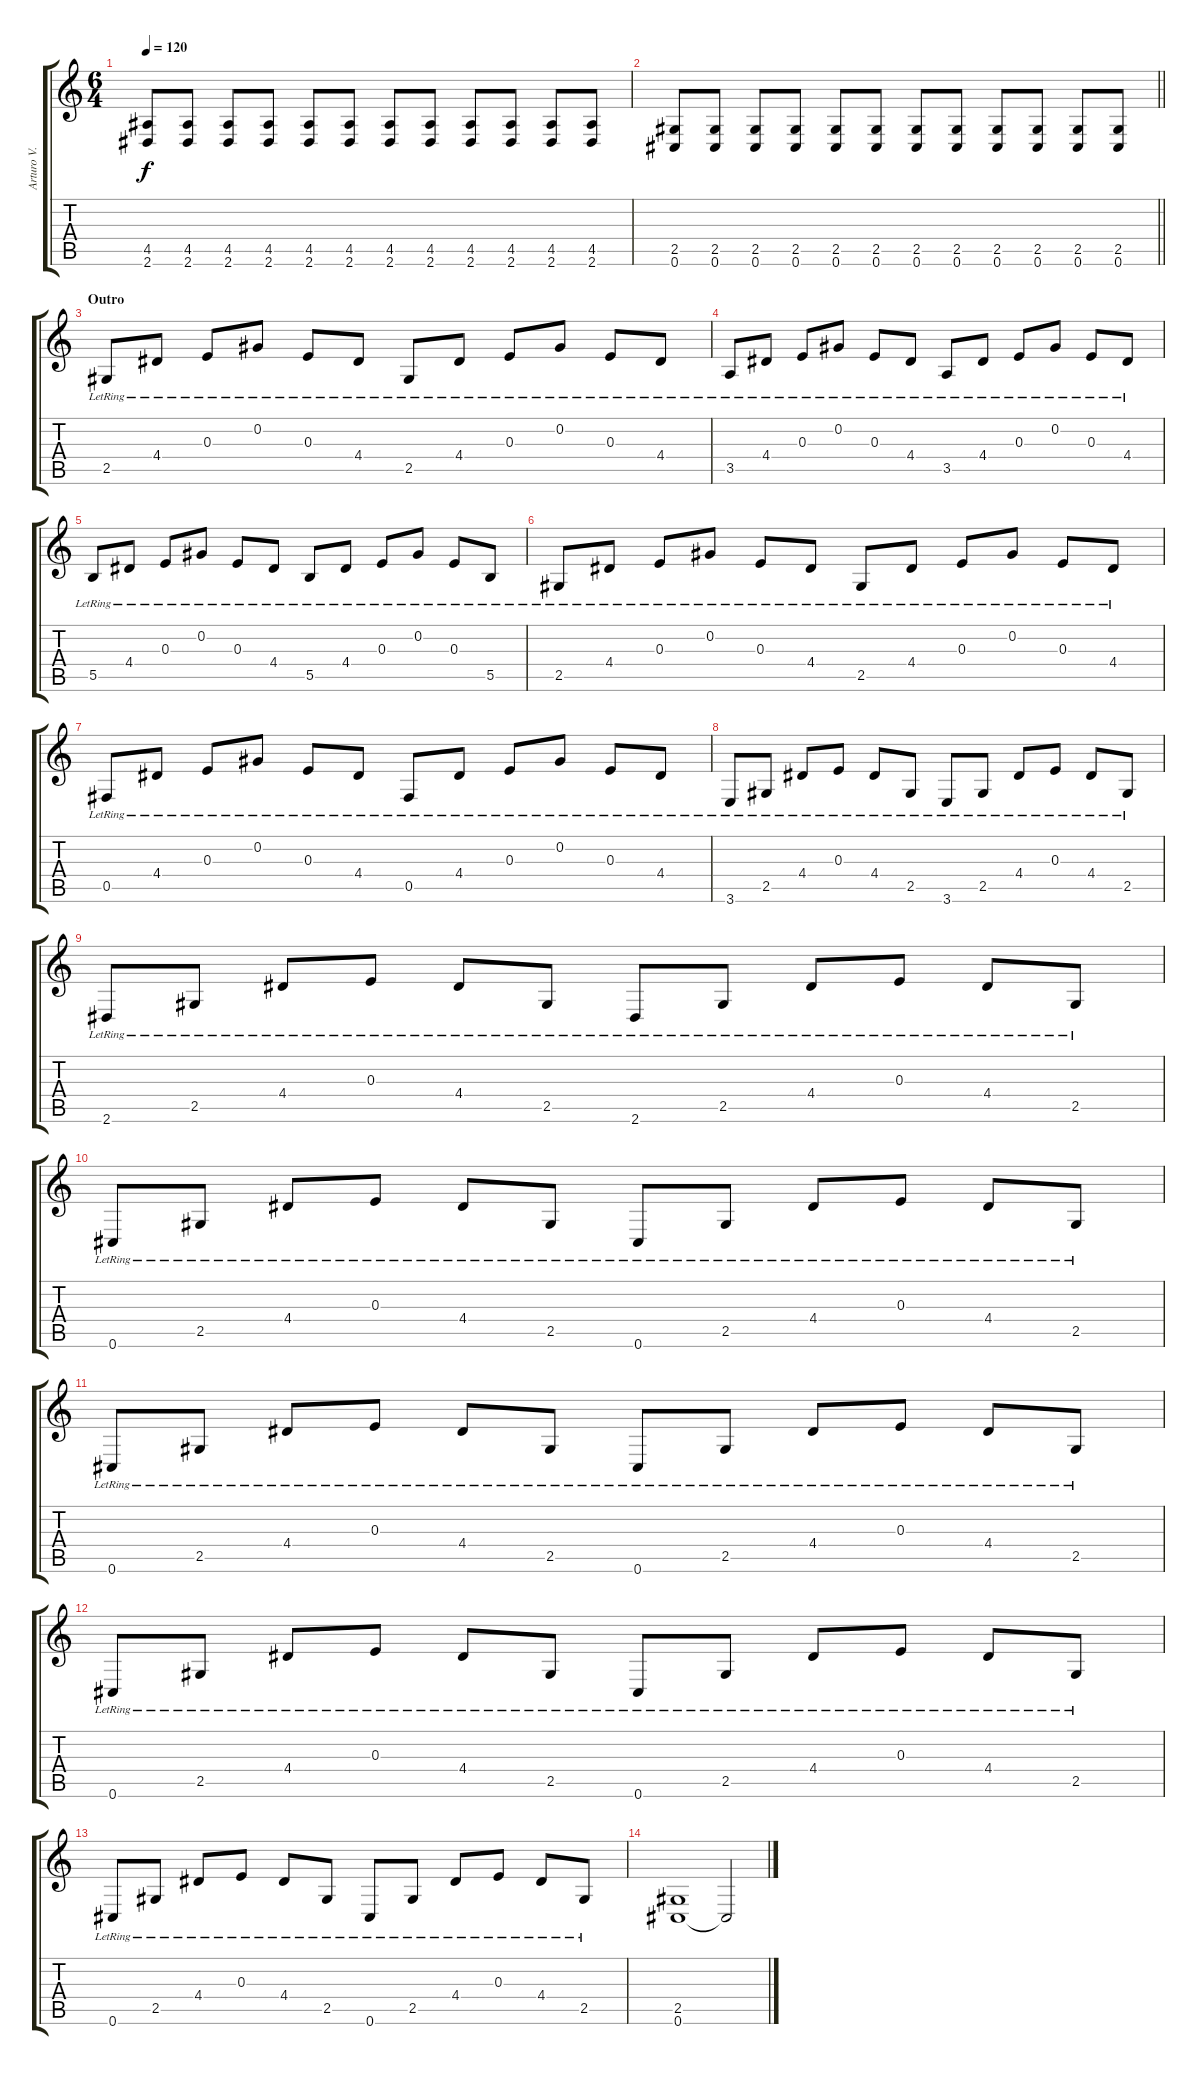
\track ("Arturo V." "Arturo V.") {instrument acousticguitarsteel}
\staff {score tabs}
\tuning (Db4 Ab3 E3 B2 Gb2 Db2) {hide}
\ts (6 4)
\tempo 120
\clef g2
\ks c
(4.5 2.6).8{dy f} (4.5 2.6).8 (4.5 2.6).8 (4.5 2.6).8 (4.5 2.6).8 (4.5 2.6).8 (4.5 2.6).8 (4.5 2.6).8 (4.5 2.6).8 (4.5 2.6).8 (4.5 2.6).8 (4.5 2.6).8 |
\barLineRight lightlight
(2.5 0.6).8 (2.5 0.6).8 (2.5 0.6).8 (2.5 0.6).8 (2.5 0.6).8 (2.5 0.6).8 (2.5 0.6).8 (2.5 0.6).8 (2.5 0.6).8 (2.5 0.6).8 (2.5 0.6).8 (2.5 0.6).8 |
\section ("" "Outro")
2.5{lr}.8{volume 16 instrument acousticguitarsteel} 4.4{lr}.8 0.3{lr}.8 0.2{lr}.8 0.3{lr}.8 4.4{lr}.8 2.5{lr}.8 4.4{lr}.8 0.3{lr}.8 0.2{lr}.8 0.3{lr}.8 4.4{lr}.8 |
3.5{lr}.8 4.4{lr}.8 0.3{lr}.8 0.2{lr}.8 0.3{lr}.8 4.4{lr}.8 3.5{lr}.8 4.4{lr}.8 0.3{lr}.8 0.2{lr}.8 0.3{lr}.8 4.4{lr}.8 |
5.5{lr}.8 4.4{lr}.8 0.3{lr}.8 0.2{lr}.8 0.3{lr}.8 4.4{lr}.8 5.5{lr}.8 4.4{lr}.8 0.3{lr}.8 0.2{lr}.8 0.3{lr}.8 5.5{lr}.8 |
2.5{lr}.8 4.4{lr}.8 0.3{lr}.8 0.2{lr}.8 0.3{lr}.8 4.4{lr}.8 2.5{lr}.8 4.4{lr}.8 0.3{lr}.8 0.2{lr}.8 0.3{lr}.8 4.4{lr}.8 |
0.5{lr}.8 4.4{lr}.8 0.3{lr}.8 0.2{lr}.8 0.3{lr}.8 4.4{lr}.8 0.5{lr}.8 4.4{lr}.8 0.3{lr}.8 0.2{lr}.8 0.3{lr}.8 4.4{lr}.8 |
3.6{lr}.8 2.5{lr}.8 4.4{lr}.8 0.3{lr}.8 4.4{lr}.8 2.5{lr}.8 3.6{lr}.8 2.5{lr}.8 4.4{lr}.8 0.3{lr}.8 4.4{lr}.8 2.5{lr}.8 |
2.6{lr}.8 2.5{lr}.8 4.4{lr}.8 0.3{lr}.8 4.4{lr}.8 2.5{lr}.8 2.6{lr}.8 2.5{lr}.8 4.4{lr}.8 0.3{lr}.8 4.4{lr}.8 2.5{lr}.8 |
0.6{lr}.8 2.5{lr}.8 4.4{lr}.8 0.3{lr}.8 4.4{lr}.8 2.5{lr}.8 0.6{lr}.8 2.5{lr}.8 4.4{lr}.8 0.3{lr}.8 4.4{lr}.8 2.5{lr}.8 |
0.6{lr}.8 2.5{lr}.8 4.4{lr}.8 0.3{lr}.8 4.4{lr}.8 2.5{lr}.8 0.6{lr}.8 2.5{lr}.8 4.4{lr}.8 0.3{lr}.8 4.4{lr}.8 2.5{lr}.8 |
0.6{lr}.8 2.5{lr}.8 4.4{lr}.8 0.3{lr}.8 4.4{lr}.8 2.5{lr}.8 0.6{lr}.8 2.5{lr}.8 4.4{lr}.8 0.3{lr}.8 4.4{lr}.8 2.5{lr}.8 |
0.6{lr}.8 2.5{lr}.8 4.4{lr}.8 0.3{lr}.8 4.4{lr}.8 2.5{lr}.8 0.6{lr}.8 2.5{lr}.8 4.4{lr}.8 0.3{lr}.8 4.4{lr}.8 2.5{lr}.8 |
(2.5 0.6).1 0.6{t}.2
